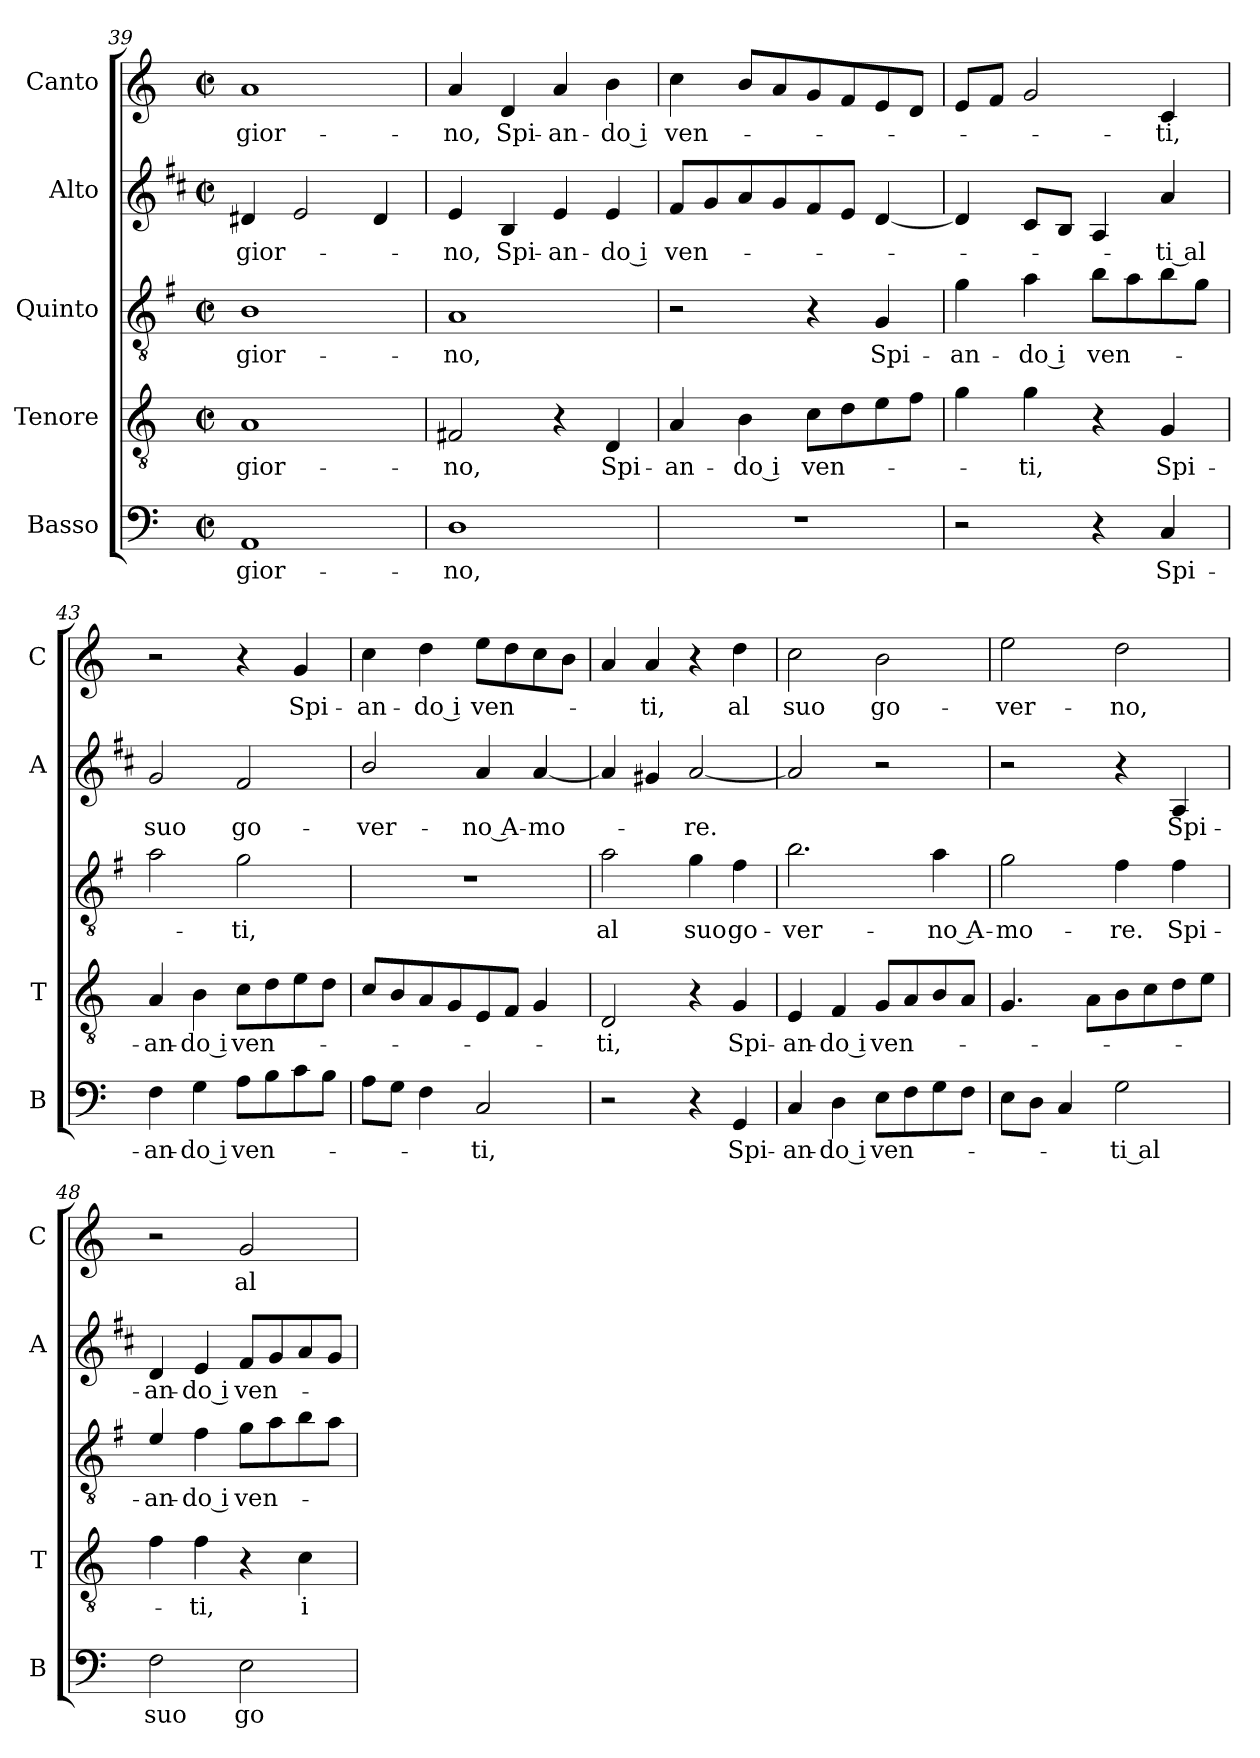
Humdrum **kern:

**kern	**text	**kern	**text	**kern	**text	**kern	**text	**kern	**text
*part5	*part5	*part4	*part4	*part3	*part3	*part2	*part2	*part1	*part1
*staff5	*staff5	*staff4	*staff4	*staff3	*staff3	*staff2	*staff2	*staff1	*staff1
*I"Basso	*	*I"Tenore	*	*I"Quinto	*	*I"Alto	*	*I"Canto	*
*I'B	*	*I'T	*	*	*	*I'A	*	*I'C	*
*clefF4	*	*clefGv2	*	*clefGv2	*	*clefG2	*	*clefG2	*
*	*	*	*	*ITrd4c7	*	*ITrd1c2	*	*	*
*k[]	*	*k[]	*	*k[]	*	*k[]	*	*k[]	*
*C:	*	*C:	*	*C:	*	*C:	*	*C:	*
*M2/2	*	*M2/2	*	*M2/2	*	*M2/2	*	*M2/2	*
*met(c|)	*	*met(c|)	*	*met(c|)	*	*met(c|)	*	*met(c|)	*
=39	=39	=39	=39	=39	=39	=39	=39	=39	=39
!	!LO:LY:b	!	!LO:LY:b	!	!LO:LY:b	!	!LO:LY:b	!	!LO:LY:b
1AA	gior-	1A	gior-	1E	gior-	4c#X/	gior-	1a	gior-
.	.	.	.	.	.	2d/	.	.	.
.	.	.	.	.	.	4c#/	.	.	.
=40	=40	=40	=40	=40	=40	=40	=40	=40	=40
!	!LO:LY:b	!	!LO:LY:b	!	!LO:LY:b	!	!LO:LY:b	!	!LO:LY:b
1D	-no,	2F#X/	-no,	1D	-no,	4d/	-no,	4a/	-no,
!	!	!	!	!	!	!	!LO:LY:b	!	!LO:LY:b
.	.	.	.	.	.	4A/	Spi-	4d/	Spi-
!	!	!	!	!	!	!	!LO:LY:b	!	!LO:LY:b
.	.	4r	.	.	.	4d/	-an-	4a/	-an-
!	!	!	!LO:LY:b	!	!	!	!LO:LY:b	!	!LO:LY:b
.	.	4D/	Spi-	.	.	4d/	-do i	4b\	-do i
=41	=41	=41	=41	=41	=41	=41	=41	=41	=41
!	!	!	!LO:LY:b	!	!	!	!LO:LY:b	!	!LO:LY:b
1r	.	4A/	-an-	2r	.	8e/L	ven-	4cc\	ven-
.	.	.	.	.	.	8f/	.	.	.
!	!	!	!LO:LY:b	!	!	!	!	!	!
.	.	4B\	-do i	.	.	8g/	.	8b/L	.
.	.	.	.	.	.	8f/	.	8a/	.
!	!	!	!LO:LY:b	!	!	!	!	!	!
.	.	8c\L	ven-	4r	.	8e/	.	8g/	.
.	.	8d\	.	.	.	8d/J	.	8f/	.
!	!	!	!	!	!LO:LY:b	!	!	!	!
.	.	8e\	.	4C/	Spi-	[4c/	.	8e/	.
.	.	8f\J	.	.	.	.	.	8d/J	.
!!LO:PB:g=z
=42	=42	=42	=42	=42	=42	=42	=42	=42	=42
!	!	!	!	!	!LO:LY:b	!	!	!	!
2r	.	4g\	.	4c\	-an-	4c/]	.	8e/L	.
.	.	.	.	.	.	.	.	8f/J	.
!	!	!	!LO:LY:b	!	!LO:LY:b	!	!	!	!
.	.	4g\	-ti,	4d\	-do i	8B/L	.	2g/	.
.	.	.	.	.	.	8A/J	.	.	.
!	!	!	!	!	!LO:LY:b	!	!	!	!
4r	.	4r	.	8e\L	ven-	4G/	.	.	.
.	.	.	.	8d\	.	.	.	.	.
!	!LO:LY:b	!	!LO:LY:b	!	!	!	!LO:LY:b	!	!LO:LY:b
4C/	Spi-	4G/	Spi-	8e\	.	4g/	-ti al	4c/	-ti,
.	.	.	.	8c\J	.	.	.	.	.
=43	=43	=43	=43	=43	=43	=43	=43	=43	=43
!	!LO:LY:b	!	!LO:LY:b	!	!	!	!LO:LY:b	!	!
4F\	-an-	4A/	-an-	2d\	.	2f/	suo	2r	.
!	!LO:LY:b	!	!LO:LY:b	!	!	!	!	!	!
4G\	-do i	4B\	-do i	.	.	.	.	.	.
!	!LO:LY:b	!	!LO:LY:b	!	!LO:LY:b	!	!LO:LY:b	!	!
8A\L	ven-	8c\L	ven-	2c\	-ti,	2e/	go-	4r	.
8B\	.	8d\	.	.	.	.	.	.	.
!	!	!	!	!	!	!	!	!	!LO:LY:b
8c\	.	8e\	.	.	.	.	.	4g/	Spi-
8B\J	.	8d\J	.	.	.	.	.	.	.
=44	=44	=44	=44	=44	=44	=44	=44	=44	=44
!	!	!	!	!	!	!	!LO:LY:b	!	!LO:LY:b
8A\L	.	8c/L	.	1r	.	2a/	-ver-	4cc\	-an-
8G\J	.	8B/	.	.	.	.	.	.	.
!	!	!	!	!	!	!	!	!	!LO:LY:b
4F\	.	8A/	.	.	.	.	.	4dd\	-do i
.	.	8G/	.	.	.	.	.	.	.
!	!LO:LY:b	!	!	!	!	!	!LO:LY:b	!	!LO:LY:b
2C/	-ti,	8E/	.	.	.	4g/	-no A-	8ee\L	ven-
.	.	8F/J	.	.	.	.	.	8dd\	.
!	!	!	!	!	!	!	!LO:LY:b	!	!
.	.	4G/	.	.	.	[4g/	-mo-	8cc\	.
.	.	.	.	.	.	.	.	8b\J	.
=45	=45	=45	=45	=45	=45	=45	=45	=45	=45
!	!	!	!LO:LY:b	!	!LO:LY:b	!	!	!	!
2r	.	2D/	-ti,	2d\	al	4g/]	.	4a/	.
!	!	!	!	!	!	!	!	!	!LO:LY:b
.	.	.	.	.	.	4f#X/	.	4a/	-ti,
!	!	!	!	!	!LO:LY:b	!	!LO:LY:b	!	!
4r	.	4r	.	4c\	suo	[2g/	-re.	4r	.
!	!LO:LY:b	!	!LO:LY:b	!	!LO:LY:b	!	!	!	!LO:LY:b
4GG/	Spi-	4G/	Spi-	4B\	go-	.	.	4dd\	al
=46	=46	=46	=46	=46	=46	=46	=46	=46	=46
!	!LO:LY:b	!	!LO:LY:b	!	!LO:LY:b	!	!	!	!LO:LY:b
4C/	-an-	4E/	-an-	2.e\	-ver-	2g/]	.	2cc\	suo
!	!LO:LY:b	!	!LO:LY:b	!	!	!	!	!	!
4D\	-do i	4F/	-do i	.	.	.	.	.	.
!	!LO:LY:b	!	!LO:LY:b	!	!	!	!	!	!LO:LY:b
8E\L	ven-	8G/L	ven-	.	.	2r	.	2b\	go-
8F\	.	8A/	.	.	.	.	.	.	.
!	!	!	!	!	!LO:LY:b	!	!	!	!
8G\	.	8B/	.	4d\	-no A-	.	.	.	.
8F\J	.	8A/J	.	.	.	.	.	.	.
=47	=47	=47	=47	=47	=47	=47	=47	=47	=47
!	!	!	!	!	!LO:LY:b	!	!	!	!LO:LY:b
8E\L	.	4.G/	.	2c\	-mo-	2r	.	2ee\	-ver-
8D\J	.	.	.	.	.	.	.	.	.
4C/	.	.	.	.	.	.	.	.	.
.	.	8A\L	.	.	.	.	.	.	.
!	!LO:LY:b	!	!	!	!LO:LY:b	!	!	!	!LO:LY:b
2G\	-ti al	8B\	.	4B\	-re.	4r	.	2dd\	-no,
.	.	8c\	.	.	.	.	.	.	.
!	!	!	!	!	!LO:LY:b	!	!LO:LY:b	!	!
.	.	8d\	.	4B\	Spi-	4G/	Spi-	.	.
.	.	8e\J	.	.	.	.	.	.	.
=48	=48	=48	=48	=48	=48	=48	=48	=48	=48
!	!LO:LY:b	!	!	!	!LO:LY:b	!	!LO:LY:b	!	!
2F\	suo	4f\	.	4A/	-an-	4c/	-an-	2r	.
!	!	!	!LO:LY:b	!	!LO:LY:b	!	!LO:LY:b	!	!
.	.	4f\	-ti,	4B\	-do i	4d/	-do i	.	.
!	!LO:LY:b	!	!	!	!LO:LY:b	!	!LO:LY:b	!	!LO:LY:b
2E\	go-	4r	.	8c\L	ven-	8e/L	ven-	2g/	al
.	.	.	.	8d\	.	8f/	.	.	.
!	!	!	!LO:LY:b	!	!	!	!	!	!
.	.	4c\	i	8e\	.	8g/	.	.	.
.	.	.	.	8d\J	.	8f/J	.	.	.
=	=	=	=	=	=	=	=	=	=
*-	*-	*-	*-	*-	*-	*-	*-	*-	*-
